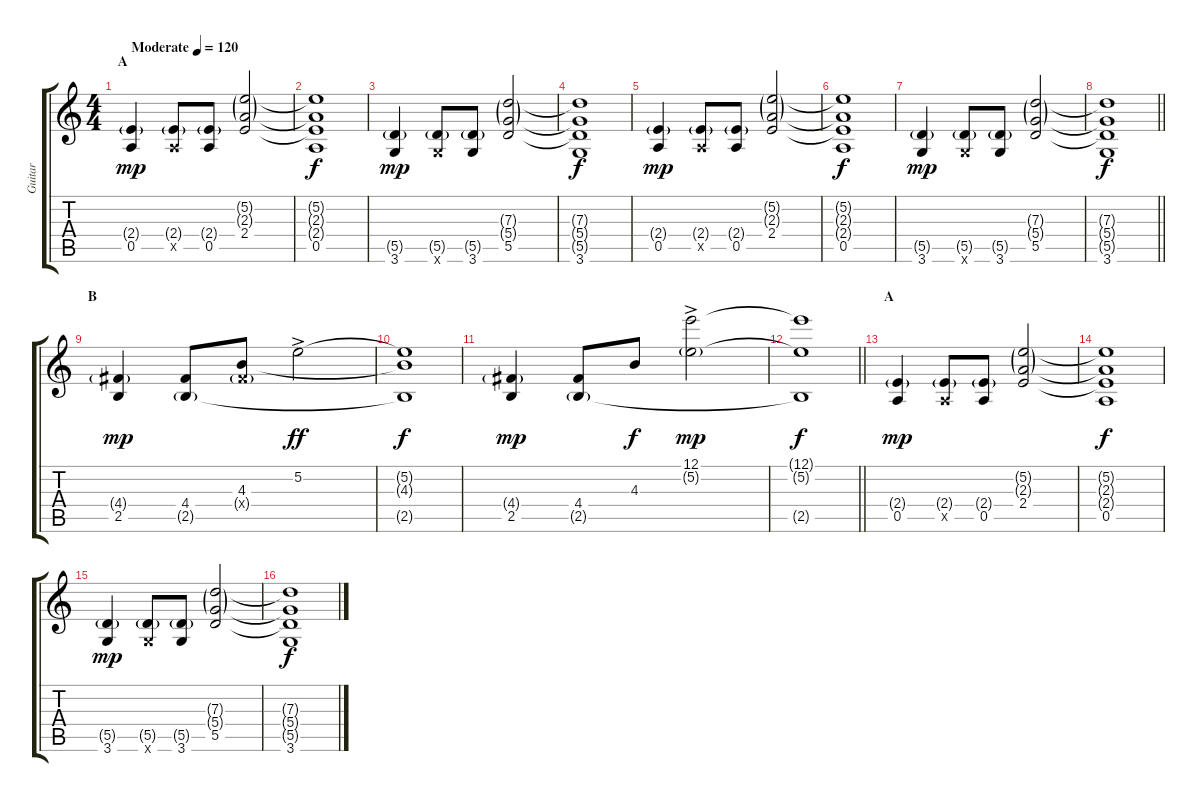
\track ("Guitar" "Guitar") {instrument electricguitarclean}
\staff {score tabs}
\tuning (E4 B3 G3 D3 A2 E2) {hide}
\ts (4 4)
\section ("" "A")
\tempo (120 "Moderate")
\clef g2
\ks c
(2.4{g} 0.5).4{dy mp instrument electricguitarclean} (2.4{g} 0.5{x}).8 (2.4{g} 0.5).8 (5.2{g} 2.3{g} 2.4).2 |
(5.2{t} 2.3{t} 2.4{t} 0.5).1{dy f} |
(5.5{g} 3.6).4{dy mp} (5.5{g} 3.6{x}).8 (5.5{g} 3.6).8 (7.3{g} 5.4{g} 5.5).2 |
(7.3{t} 5.4{t} 5.5{t} 3.6).1{dy f} |
(2.4{g} 0.5).4{dy mp} (2.4{g} 0.5{x}).8 (2.4{g} 0.5).8 (5.2{g} 2.3{g} 2.4).2 |
(5.2{t} 2.3{t} 2.4{t} 0.5).1{dy f} |
(5.5{g} 3.6).4{dy mp} (5.5{g} 3.6{x}).8 (5.5{g} 3.6).8 (7.3{g} 5.4{g} 5.5).2 |
\barLineRight lightlight
(7.3{t} 5.4{t} 5.5{t} 3.6).1{dy f} |
\section ("" "B")
(4.4{g} 2.5).4{dy mp} (4.4 2.5{g}).8 (4.3 4.4{g x}).8 5.2{ac}.2{dy ff} |
(5.2{t} 4.3{t} 2.5{t}).1{dy f} |
(4.4{g} 2.5).4{dy mp} (4.4 2.5{g}).8 4.3.8{dy f} (12.1{ac} 5.2{g}).2{dy mp} |
\barLineRight lightlight
(12.1{t} 5.2{t} 2.5{t}).1{dy f} |
\section ("" "A")
(2.4{g} 0.5).4{dy mp} (2.4{g} 0.5{x}).8 (2.4{g} 0.5).8 (5.2{g} 2.3{g} 2.4).2 |
(5.2{t} 2.3{t} 2.4{t} 0.5).1{dy f} |
(5.5{g} 3.6).4{dy mp} (5.5{g} 3.6{x}).8 (5.5{g} 3.6).8 (7.3{g} 5.4{g} 5.5).2 |
(7.3{t} 5.4{t} 5.5{t} 3.6).1{dy f}
